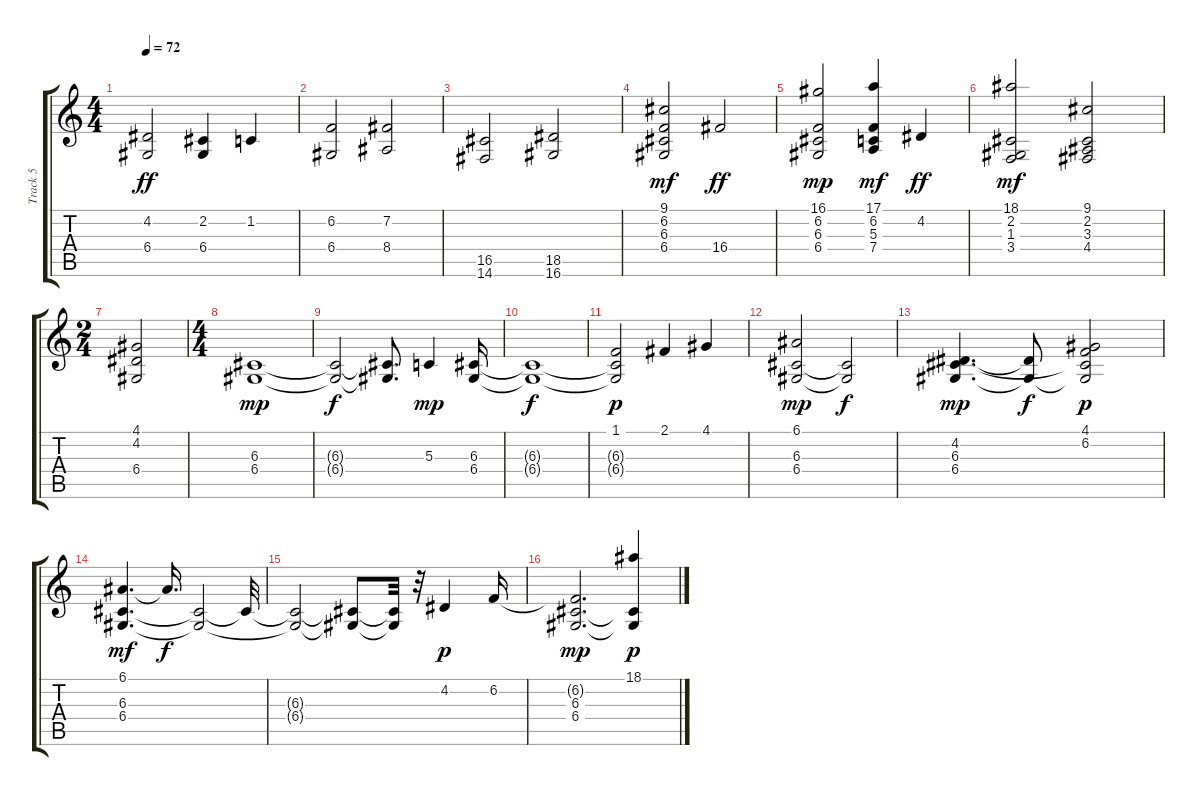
\track ("Track 5" "Track 5") {instrument stringensemble2}
\staff {score tabs}
\tuning (E4 B3 G3 D3 A2 E2) {hide}
\ts (4 4)
\tempo 72
\clef g2
\ks c
(4.2 6.4).2{dy ff} (2.2 6.4).4 1.2.4 |
(6.2 6.4).2 (7.2 8.4).2 |
(16.5 14.6).2 (18.5 16.6).2 |
(9.1 6.2 6.3 6.4).2{dy mf} 16.4.2{dy ff} |
(16.1 6.2 6.3 6.4).2{dy mp} (17.1 6.2 5.3 7.4).4{dy mf} 4.2.4{dy ff} |
(18.1 2.2 1.3 3.4).2{dy mf} (9.1 2.2 3.3 4.4).2 |
\ts (2 4)
(4.1 4.2 6.4).2 |
\ts (4 4)
(6.3 6.4).1{dy mp} |
(6.3{t} 6.4{t}).2{dy f} (6.3{t} 6.4{t}).8{d} 5.3.4{dy mp} (6.3 6.4).16 |
(6.3{t} 6.4{t}).1{dy f} |
(1.1 6.3{t} 6.4{t}).2{dy p} 2.1.4 4.1.4 |
(6.1 6.3 6.4).2{dy mp} (6.3{t} 6.4{t}).2{dy f} |
(4.2 6.3 6.4).4{d dy mp} (4.2{t} 6.4{t}).8{dy f} (4.1 6.2 6.3{t} 6.4{t}).2{dy p} |
(6.1 6.3 6.4).4{d dy mf} 6.1{t}.16{d dy f} (6.3{t} 6.4{t}).2 6.3{t}.32 |
(6.3{t} 6.4{t}).2 (6.3{t} 6.4{t}).8 (6.3{t} 6.4{t}).32 r.32 4.2.4{dy p} 6.2.16 |
(6.2{t} 6.3 6.4).2{d dy mp} (18.1 6.3{t} 6.4{t}).4{dy p}
